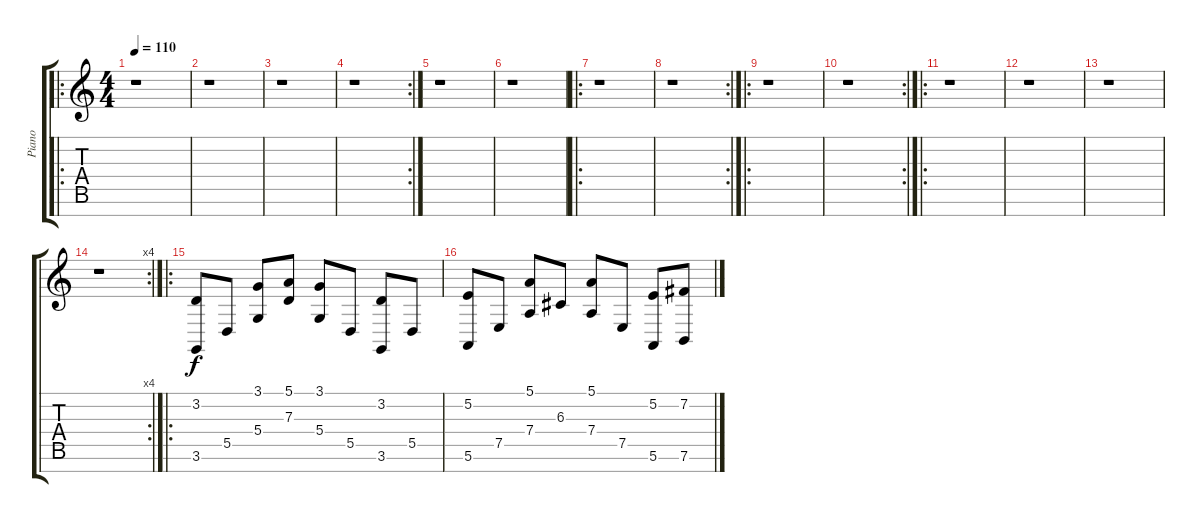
\track ("Piano" "Piano") {instrument electricgrandpiano}
\staff {score tabs}
\tuning (E4 B3 G3 D3 A2 E2 B1) {hide}
\ro
\ts (4 4)
\tempo 110
\clef g2
\ks c
r.1{dy f instrument electricgrandpiano} |
r.1 |
r.1 |
\rc 2
r.1 |
r.1 |
r.1 |
\ro
r.1 |
\rc 2
r.1 |
\ro
r.1 |
\rc 2
r.1 |
\ro
r.1 |
r.1 |
r.1 |
\rc 4
r.1 |
\ro
(3.2 3.6).8 5.5.8 (3.1 5.4).8 (5.1 7.3).8 (3.1 5.4).8 5.5.8 (3.2 3.6).8 5.5.8 |
(5.2 5.6).8 7.5.8 (5.1 7.4).8 6.3.8 (5.1 7.4).8 7.5.8 (5.2 5.6).8 (7.2 7.6).8
